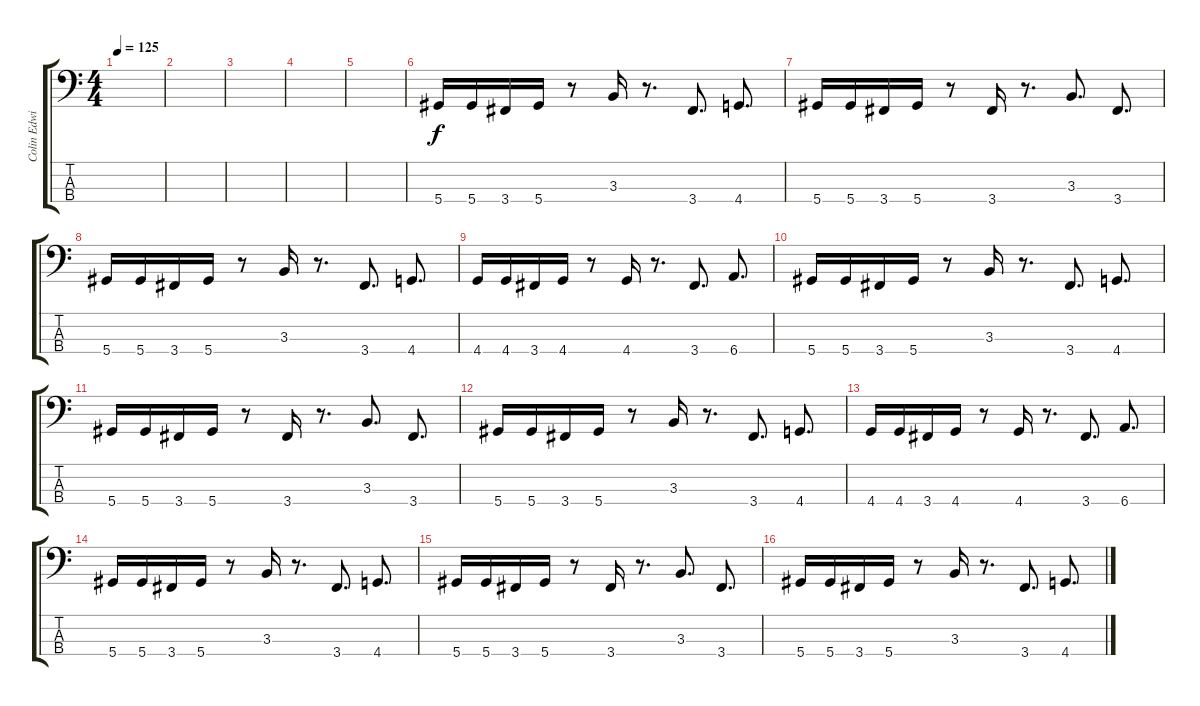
\track ("Colin Edwin (Eb)" "Colin Edwi") {instrument electricbassfinger}
\staff {score tabs}
\tuning (Gb2 Db2 Ab1 Eb1) {hide}
\ts (4 4)
\tempo 125
\clef f4
\ks c
|
|
|
|
|
5.4.16 5.4.16 3.4.16 5.4.16 r.8 3.3.16 r.8{d} 3.4.8{d} 4.4.8{d} |
5.4.16 5.4.16 3.4.16 5.4.16 r.8 3.4.16 r.8{d} 3.3.8{d} 3.4.8{d} |
5.4.16 5.4.16 3.4.16 5.4.16 r.8 3.3.16 r.8{d} 3.4.8{d} 4.4.8{d} |
4.4.16 4.4.16 3.4.16 4.4.16 r.8 4.4.16 r.8{d} 3.4.8{d} 6.4.8{d} |
5.4.16 5.4.16 3.4.16 5.4.16 r.8 3.3.16 r.8{d} 3.4.8{d} 4.4.8{d} |
5.4.16 5.4.16 3.4.16 5.4.16 r.8 3.4.16 r.8{d} 3.3.8{d} 3.4.8{d} |
5.4.16 5.4.16 3.4.16 5.4.16 r.8 3.3.16 r.8{d} 3.4.8{d} 4.4.8{d} |
4.4.16 4.4.16 3.4.16 4.4.16 r.8 4.4.16 r.8{d} 3.4.8{d} 6.4.8{d} |
5.4.16 5.4.16 3.4.16 5.4.16 r.8 3.3.16 r.8{d} 3.4.8{d} 4.4.8{d} |
5.4.16 5.4.16 3.4.16 5.4.16 r.8 3.4.16 r.8{d} 3.3.8{d} 3.4.8{d} |
5.4.16 5.4.16 3.4.16 5.4.16 r.8 3.3.16 r.8{d} 3.4.8{d} 4.4.8{d}
